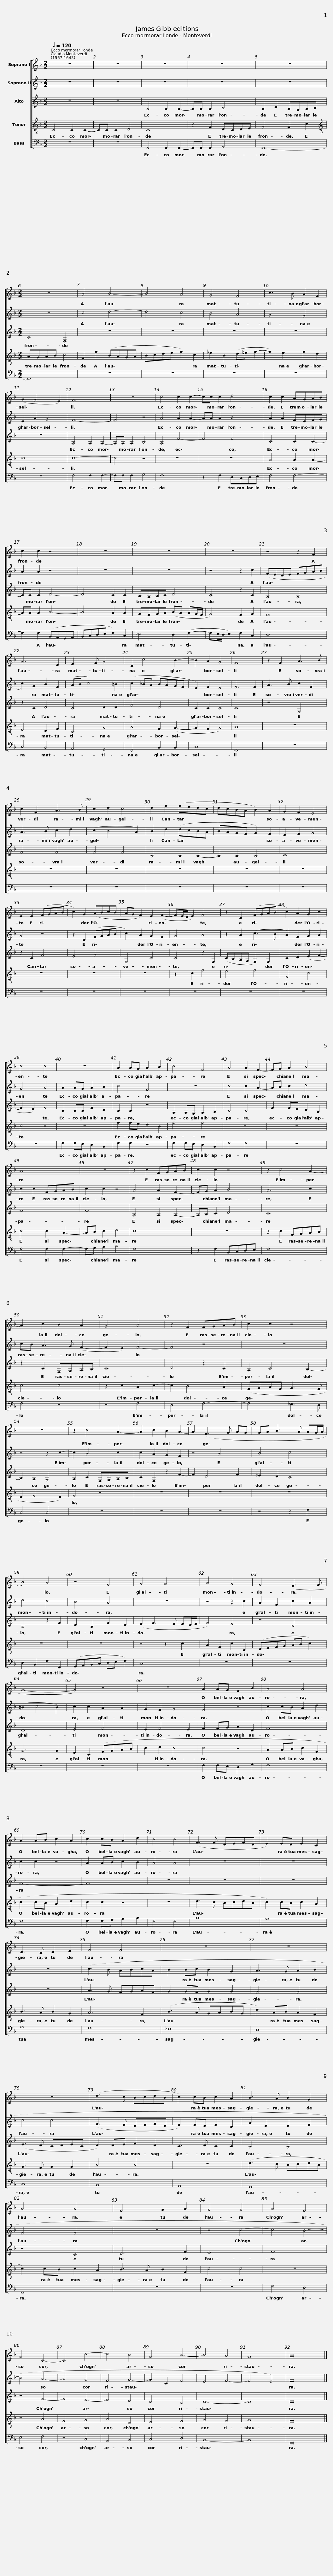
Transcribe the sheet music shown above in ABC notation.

X:1
%%score [ 1 2 3 4 5 ]
L:1/8
Q:1/4=120
M:2/2
I:linebreak $
K:F
V:1 treble
V:2 treble
V:3 treble
V:4 treble-8
V:5 bass
V:1
 z8 | z8 | z8 | z8 | z8 |$ %5
[M:2/2] z8 | A4 B4- | B4 A4 | G4 F4 | c3 B A2 F2 |$ %10
 (G2 F4 E2) | F8 | z8 | c4 c2 c2- | cc c2 d4 |$ %15
 c2 c2 AGAB | c2 c2 z4 | z8 | z8 | z8 |$ %20
 z4 z2 F2 | G6 D2 | E3 F G4 | C2 c4 B2- | B2 A2 G4 |$ %25
 F8 | z2 F2 A3 B | c2 F2 A3 B | c2 d2 c4 | d2 f2 (fedc |$ %30
 dcBA B2) A2 | G2 F2 E4 | E2 E2 (FGAB | c2) G2 (ABcB | AG F2) E2 (F2- |$ %35
 FE/D/ E2) F4 | z2 C2 (FGAB | c2) A2 G2 c2 | c4 c4 | z8 |$ %40
 A2 AG A2 B2 | c4 F4 | A4 A2 F2- | FG A2 B4 | A8 |$ %45
 z8 | z2 c2 FGAB | c2 c2 z4 | z2 c4 A2- |$ A2 c2 B2 A2 | %50
 G4 A4 | z2 F2 FGAB | c2 c2 z4 | z8 |$ z2 c4 A2- | %55
 A2 c2 B2 A2- | A2 (F3 G AG | GA B3 A AG/A/ | B4) A4 |$ z4 F4 | %60
 G4 G4 | A4 G4 | F4 (E3 F | G8- | G4) z4 |$ %65
 z8 | A2 AG F2 B2 | A4 A4 | A2 AB c2 A2 | c2 cB A2 d2 |$ %70
 c4 c4 | (F3 F DEFD | E2) ED E2 C2 | D3 C D2 E2 | F4 F4 |$ %75
 z8 | z8 | z8 | (d3 c BcdB | c2) cB c2 A2 |$ %80
 B3 A B2 G2 | A4 A4 | F4 G2 A2 | G4 G4 | A4 F4 |$ %85
 G4 C4- | C4 c4- | c4 B4 | G4 B4- | B4 A4 | %90
 G8 | A16 |] %92
V:2
 z8 | z8 | z8 | z8 | z8 |$ %5
[M:2/2] z8 | c4 d4- | d4 c4 | B4 A4 | G4 F4 |$ %10
 E2 A2 G4 | F8- | F4 z4 | A4 A2 A2- | AA A2 B4 |$ %15
 A2 A2 FEFG | A2 A2 z4 | z8 | z8 | z4 z2 c2 |$ %20
 (FEDE FGAB | c2) G2 B2 F2 | (AB c4) =B2 | (c2 _BA BAGF | E2) F2 E4 |$ %25
 F6 F2 | A3 B c2 F2 | A3 B c2 d2 | (c2 B4 A2) | B2 d2 (dcBA |$ %30
 BAGF G2) F2 | E2 F2 G4 | G4 z4 | z2 C2 (FGAB | c2) A2 G2 F2 |$ %35
 G4 A4 | z2 A2 (c3 B | A2) F2 G2 A2 | G4 A4 | A2 AG A2 B2 |$ %40
 c4 F4 | z8 | c4 c2 A2- | AB c2 d4 | c2 c2 FGAB |$ %45
 c2 c2 z4 | A4 A2 F2- | FG A2 B4 | A6 c2 |$ cB A3 G (F2- | %50
 F2 E2) F4- | F4 z4 | z8 | z4 z2 c2- |$ c2 A4 c2 | %55
 c2 A2 G2 F2 | z4 A4 | B4 c4 | d4 c4 |$ B4 A4 | %60
 z8 | z4 z2 c2 | A2 F2 c2 A2 | (=B2 c4 B2) | c2 c2 A2 A2 |$ %65
 G2 F2 G4 | F4 z4 | c2 cB A2 d2 | c2 c2 z4 | A2 AB c2 B2 |$ %70
 A4 A4 | z8 | z8 | z8 | (c3 B ABcA |$ %75
 B2 Bc B2 G2 | A3 G A2 B2 | c4 c4 | (F3 E DEFD | E2) ED E2 C2 |$ %80
 G2 D2 D2 E2 | F4 F4 | z8 | z4 c4- | c4 B4- |$ %85
 B4 A4- | A4 G4 | F4 G4- | G2 C2 F4 | E4 F4- | %90
 F4 E4) | F16 |] %92
V:3
 z8 | z8 | A,4 A,2 A,2- | A,A, A,2 B,4 | A,2 C2 A,G,A,B, |$ %5
[M:2/2] C4 F,4 | z8 | z8 | z8 | z8 |$ %10
 z8 | A,4 A,2 A,2- | A,A, A,2 B,4 | A,4 F4- | F4 F4 |$ %15
 C4 C2 C2- | CC C2 D4- | D4 C2 C2 | B,A,B,C D4 | C4 z2 C2 |$ %20
 A,4 A,4 | z2 C2 D4 | C4 D2 D2 | F4 D4 | C2 C2 C4 |$ %25
 C8 | z4 F,4 | F4 F4 | F4 F4 | B,4 B,2 B,2- |$ %30
 B,2 B,2 B,4 | C8 | z2 C2 F4 | E4 F4 | F,4 C4 |$ %35
 C4 z2 F,2 | (CB,A,G, F,2) F,2 | C2 D2 (E2 F2- | F2 E2) F4 | C2 CC F2 D2 |$ %40
 C2 C2 z4 | A,2 A,G, A,2 B,2 | C4 C4 | F2 FE D2 B,2 | F8 |$ %45
 F8 | A,4 A,2 A,2- | A,B, C2 D4 | C8 |$ z2 C2 F,G,A,B, | %50
 C8 | D4 z2 C2 | A,2 C4 B,2- | B,2 A,2 G,4 |$ A,2 C2 F,G,A,B, | %55
 C2 F,2 z2 F2- | F2 D4 F2 | _E2 D2 C4 | B,4 z2 F2 |$ D2 B,2 F2 D2 | %60
 (E2 F3 E ED/E/ | F4) E4 | z4 C4 | D8 | E4 F4 |$ %65
 E2 F4 E2 | F2 FG A2 D2 | F8 | F8- | F8 |$ %70
 z8 | z8 | z8 | z8 | A3 G FGAF |$ %75
 G2 GF G2 G2 | F4 F4 | (E3 D CDEC | D2) DE F2 D2 | C3 D C2 C2 |$ %80
 B,4 B,4 | z4 C4 | D6 F2 | E8 | F8 |$ %85
 z4 F4- | F4 E4- | E4 D4 | C4 B,4 | C8- | %90
 C8 | C16 |] %92
V:4
 C4 C2 C2- | CC C2 D4 | C8 | z2 F2 DCDE | F4 F2 c2 |$ %5
[M:2/2][K:treble-8] AGAB c4 | F2 f2 (BAGA | Bcde f2) c2 | _e2 B2 (d=e f2- | f2) e2 f2 d2 |$ %10
 c8 | c8- | c4 z4 | z8 | z8 |$ %15
 A4 A2 A2- | AA A2 B4- | B4 A2 A2 | GFGA (BA AG/F/ | G4) F2 G2 |$ %20
 F8 | E4 D2 F2 | C4 G4 | A4 F2 (G2- | G2 F2 G4) |$ %25
 A8 | z8 | z8 | z8 | z8 |$ %30
 z8 | z8 | z8 | z8 | z8 |$ %35
 z2 c2 f4 | e4 f4 | F4 c4 | c4 z4 | z8 |$ %40
 f2 fe d2 B2 | f4 f4 | z8 | z8 | c4 c2 A2- |$ %45
 AB c2 d4 | c8 | z8 | z2 c2 FGAB |$ c4 c4 | %50
 z2 c2 A2 c2- | c2 B4 A2 | (FGAF G3 F | E2 F4 E2) |$ F4 z4 | %55
 z8 | z8 | z8 | z8 |$ z8 | %60
 z4 z2 c2 | A2 F2 c2 C2 | (DEFG AB c2) | G6 G2 | E2 C2 (FGAB |$ %65
 c2 d2 c4 | c4 z4 | A2 AB c2 F2 | c2 cB A2 d2 | c2 c2 z4 |$ %70
 z8 | d3 c BcdB | c2) cB c2 A2 | B3 A B2 G2 | A6 F2 |$ %75
 (B3 A GABG | d2) AB A2 F2 | G3 F G2 G2 | B4 B4 | z8 |$ %80
 (d3 c BcdB | c2) cB c2 A2 | B3 A B2 F2 | c4 c4 | z8 |$ %85
 z4 A4 | F4 G4 | A4 D4 | E4 F4 | G4 F4 | %90
 G8 | F16 |] %92
V:5
 z8 | z8 | F,,4 F,,2 F,,2- | F,,F,, F,,2 G,,4 | F,,8- |$ %5
[M:2/2] F,,8 | z8 | z8 | z8 | z8 |$ %10
 z8 | F,4 F,2 F,2- | F,F, F,2 G,4 | F,8 | z2 F,2 D,C,D,E, |$ %15
 F,4 F,4- | F,2 F,2 (B,,A,,G,,A,, | B,,C,D,E, F,2) C,2 | _E,4 D,2 (F,2- | F,E,/D,/ E,2) F,2 C,2 |$ %20
 D,8 | C,4 B,,4 | A,,4 G,,4 | F,,4 B,,2 B,,2 | C,8 |$ %25
 F,,8 | z8 | z8 | z8 | z8 |$ %30
 z8 | z8 | z8 | z8 | z8 |$ %35
 z8 | z8 | z8 | z8 | F,2 F,E, D,2 B,,2 |$ %40
 F,2 F,2 z4 | F,2 F,E, D,2 B,,2 | F,4 F,4 | z8 | F,4 F,2 F,2- |$ %45
 F,G, A,2 B,4 | F,8 | z2 F,2 B,,C,D,E, | F,8 |$ F,4 z4 | %50
 z4 F,4 | D,4 F,4- | F,4 _E,3 D, | C,4 C,4 |$ z8 | %55
 z8 | z8 | z4 z2 F,2 | D,2 B,,2 F,2 F,,2 |$ (G,,A,,B,,C, D,E, F,2) | %60
 C,8 | z8 | z8 | z8 | z8 |$ %65
 z8 | F,2 F,E, D,2 G,2 | F,8 | F,8 | F,2 F,G, A,2 B,2 |$ %70
 F,4 F,4 | B,8 | A,8 | G,8 | F,8 |$ %75
 _E,8 | D,8 | C,8 | B,,8 | A,,8 |$ %80
 G,,8 | F,,8 | z8 | z8 | F,4 D,4 |$ %85
 E,4 F,4 | z4 C,4 | A,,4 B,,4 | C,4 D,4 | B,,8- | %90
 B,,8 | F,,16 |] %92
